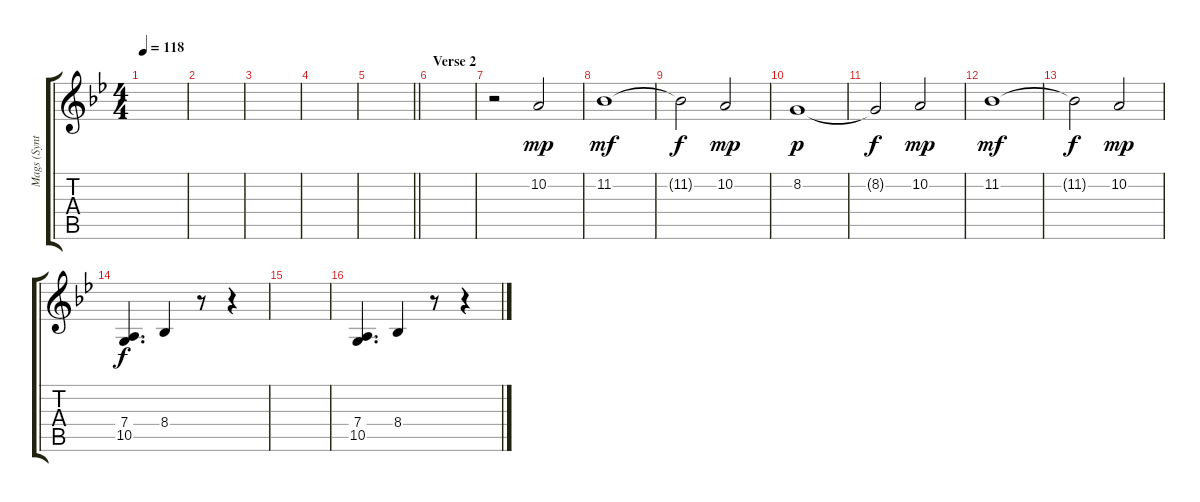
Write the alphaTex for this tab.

\track ("Mags (Synth Strings)" "Mags (Synt") {instrument stringensemble1}
\staff {score tabs}
\tuning (E4 B3 G3 D3 A2 E2) {hide}
\ts (4 4)
\tempo 118
\clef g2
\ks bb
|
|
|
|
\barLineRight lightlight
|
\section ("" "Verse 2")
|
r.2 10.2.2{dy mp} |
11.2.1{dy mf} |
11.2{t}.2{dy f} 10.2.2{dy mp} |
8.2.1{dy p} |
8.2{t}.2{dy f} 10.2.2{dy mp} |
11.2.1{dy mf} |
11.2{t}.2{dy f} 10.2.2{dy mp} |
(7.4 10.5).4{d dy f} 8.4.4 r.8 r.4 |
|
(7.4 10.5).4{d} 8.4.4 r.8 r.4
